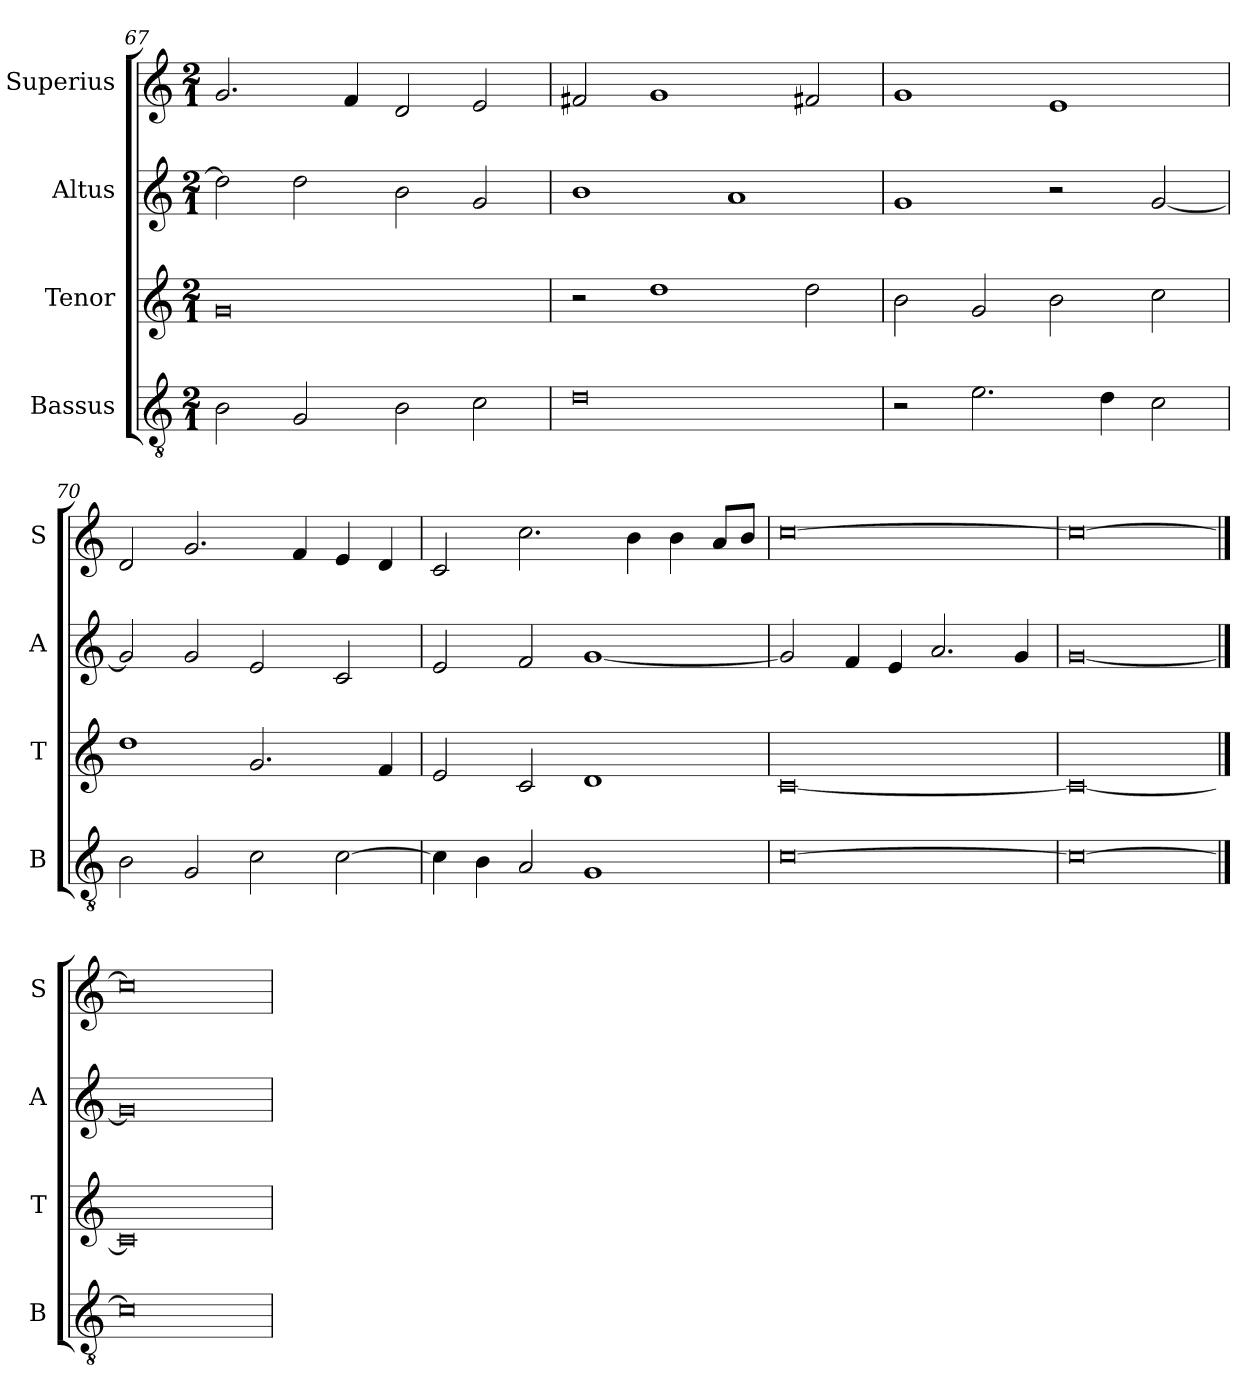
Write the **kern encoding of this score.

**kern	**kern	**kern	**kern
*part4	*part3	*part2	*part1
*staff4	*staff3	*staff2	*staff1
*I"Bassus	*I"Tenor	*I"Altus	*I"Superius
*I'B	*I'T	*I'A	*I'S
*clefGv2	*clefG2	*clefG2	*clefG2
*k[]	*k[]	*k[]	*k[]
*C:	*C:	*C:	*C:
*M2/1	*M2/1	*M2/1	*M2/1
=67	=67	=67	=67
2B	0g	2dd]	2.g
2G	.	2dd	.
.	.	.	4f
2B	.	2b	2d
2c	.	2g	2e
=68	=68	=68	=68
0d	2r	1b	2f#X
.	1dd	.	1g
.	.	1a	.
.	2dd	.	2f#X
=69	=69	=69	=69
2r	2b	1g	1g
2.e	2g	.	.
.	2b	2r	1e
4d	.	.	.
2c	2cc	[2g	.
=70	=70	=70	=70
2B	1dd	2g]	2d
2G	.	2g	2.g
2c	2.g	2e	.
.	.	.	4f
[2c	.	2c	4e
.	4f	.	4d
=71	=71	=71	=71
4c]	2e	2e	2c
4B	.	.	.
2A	2c	2f	2.cc
1G	1d	[1g	.
.	.	.	4b
.	.	.	4b
.	.	.	8aL
.	.	.	8bJ
=72	=72	=72	=72
[0c	[0c	2g]	[0cc
.	.	4f	.
.	.	4e	.
.	.	2.a	.
.	.	4g	.
=73	=73	=73	=73
0c_	0c_	[0g	0cc_
==74	==74	==74	==74
0c]	0c]	0g]	0cc]
=	=	=	=
*-	*-	*-	*-
